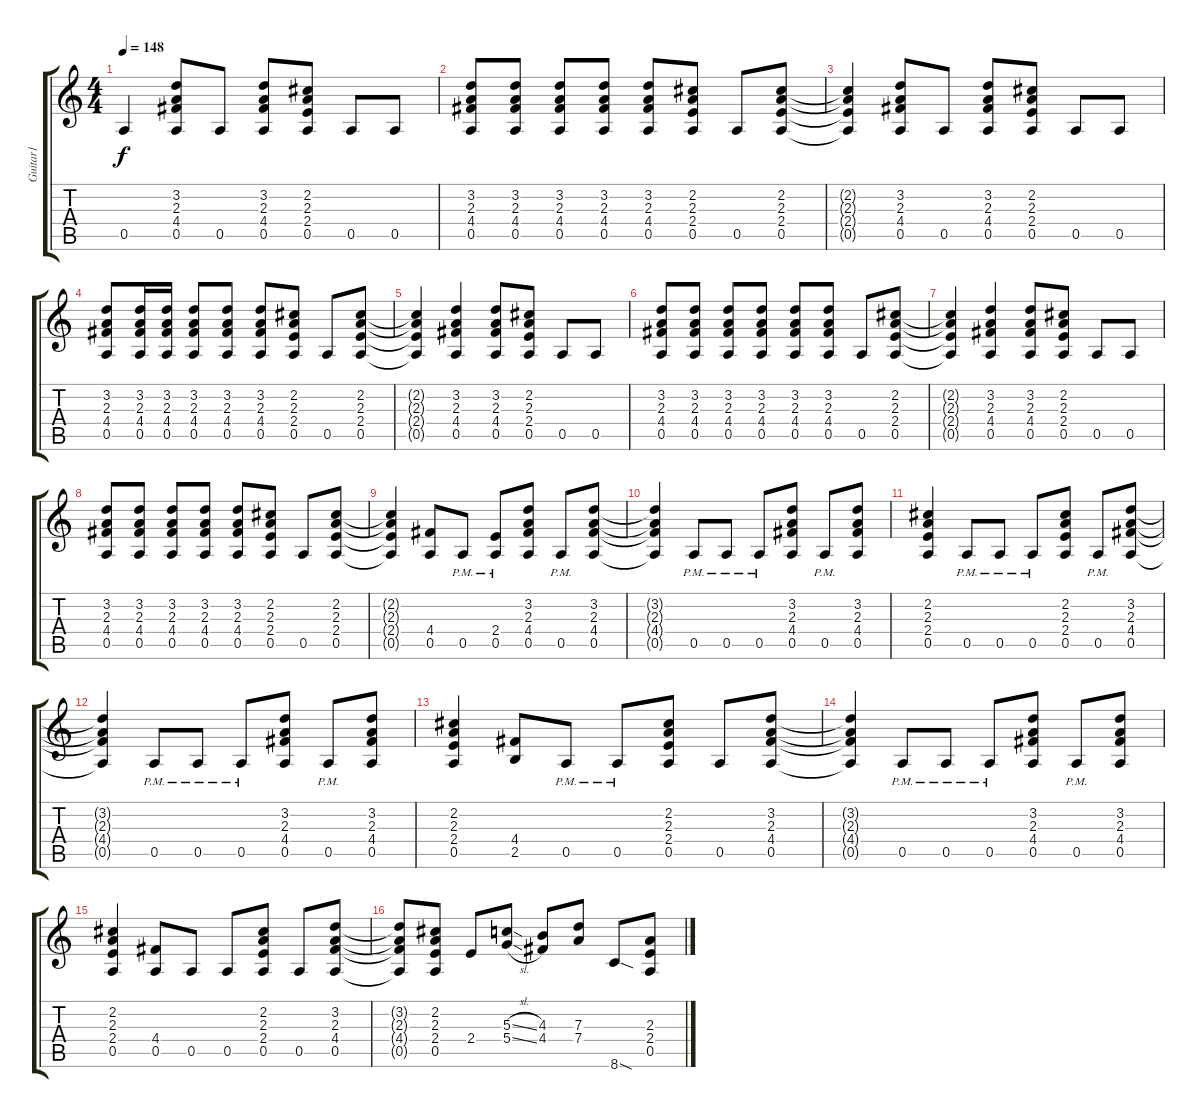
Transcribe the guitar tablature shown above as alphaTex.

\track ("Guitar1" "Guitar1") {instrument distortionguitar}
\staff {score tabs}
\tuning (E4 B3 G3 D3 A2 E2) {hide}
\ts (4 4)
\tempo 148
\clef g2
\ks c
0.5.4{dy f instrument distortionguitar} (3.2 2.3 4.4 0.5).8 0.5.8 (3.2 2.3 4.4 0.5).8 (2.2 2.3 2.4 0.5).8 0.5.8 0.5.8 |
(3.2 2.3 4.4 0.5).8 (3.2 2.3 4.4 0.5).8 (3.2 2.3 4.4 0.5).8 (3.2 2.3 4.4 0.5).8 (3.2 2.3 4.4 0.5).8 (2.2 2.3 2.4 0.5).8 0.5.8 (2.2 2.3 2.4 0.5).8 |
(2.2{t} 2.3{t} 2.4{t} 0.5{t}).4 (3.2 2.3 4.4 0.5).8 0.5.8 (3.2 2.3 4.4 0.5).8 (2.2 2.3 2.4 0.5).8 0.5.8 0.5.8 |
(3.2 2.3 4.4 0.5).8 (3.2 2.3 4.4 0.5).16 (3.2 2.3 4.4 0.5).16 (3.2 2.3 4.4 0.5).8 (3.2 2.3 4.4 0.5).8 (3.2 2.3 4.4 0.5).8 (2.2 2.3 2.4 0.5).8 0.5.8 (2.2 2.3 2.4 0.5).8 |
(2.2{t} 2.3{t} 2.4{t} 0.5{t}).4 (3.2 2.3 4.4 0.5).4 (3.2 2.3 4.4 0.5).8 (2.2 2.3 2.4 0.5).8 0.5.8 0.5.8 |
(3.2 2.3 4.4 0.5).8 (3.2 2.3 4.4 0.5).8 (3.2 2.3 4.4 0.5).8 (3.2 2.3 4.4 0.5).8 (3.2 2.3 4.4 0.5).8 (3.2 2.3 4.4 0.5).8 0.5.8 (2.2 2.3 2.4 0.5).8 |
(2.2{t} 2.3{t} 2.4{t} 0.5{t}).4 (3.2 2.3 4.4 0.5).4 (3.2 2.3 4.4 0.5).8 (2.2 2.3 2.4 0.5).8 0.5.8 0.5.8 |
(3.2 2.3 4.4 0.5).8 (3.2 2.3 4.4 0.5).8 (3.2 2.3 4.4 0.5).8 (3.2 2.3 4.4 0.5).8 (3.2 2.3 4.4 0.5).8 (2.2 2.3 2.4 0.5).8 0.5.8 (2.2 2.3 2.4 0.5).8 |
(2.2{t} 2.3{t} 2.4{t} 0.5{t}).4 (4.4 0.5).8 0.5{pm}.8 (2.4{pm} 0.5{pm}).8 (3.2 2.3 4.4 0.5).8 0.5{pm}.8 (3.2 2.3 4.4 0.5).8 |
(3.2{t} 2.3{t} 4.4{t} 0.5{t}).4 0.5{pm}.8 0.5{pm}.8 0.5{pm}.8 (3.2 2.3 4.4 0.5).8 0.5{pm}.8 (3.2 2.3 4.4 0.5).8 |
(2.2 2.3 2.4 0.5).4 0.5{pm}.8 0.5{pm}.8 0.5{pm}.8 (2.2 2.3 2.4 0.5).8 0.5{pm}.8 (3.2 2.3 4.4 0.5).8 |
(3.2{t} 2.3{t} 4.4{t} 0.5{t}).4 0.5{pm}.8 0.5{pm}.8 0.5{pm}.8 (3.2 2.3 4.4 0.5).8 0.5{pm}.8 (3.2 2.3 4.4 0.5).8 |
(2.2 2.3 2.4 0.5).4 (4.4 2.5).8 0.5{pm}.8 0.5{pm}.8 (2.2 2.3 2.4 0.5).8 0.5.8 (3.2 2.3 4.4 0.5).8 |
(3.2{t} 2.3{t} 4.4{t} 0.5{t}).4 0.5{pm}.8 0.5{pm}.8 0.5{pm}.8 (3.2 2.3 4.4 0.5).8 0.5{pm}.8 (3.2 2.3 4.4 0.5).8 |
(2.2 2.3 2.4 0.5).4 (4.4 0.5).8 0.5.8 0.5.8 (2.2 2.3 2.4 0.5).8 0.5.8 (3.2 2.3 4.4 0.5).8 |
(3.2{t} 2.3{t} 4.4{t} 0.5{t}).8 (2.2 2.3 2.4 0.5).8 2.4.8 (5.3{sl} 5.4{sl}).8 (4.3 4.4).8 (7.3 7.4).8 8.6{sod}.8 (2.3 2.4 0.5).8
